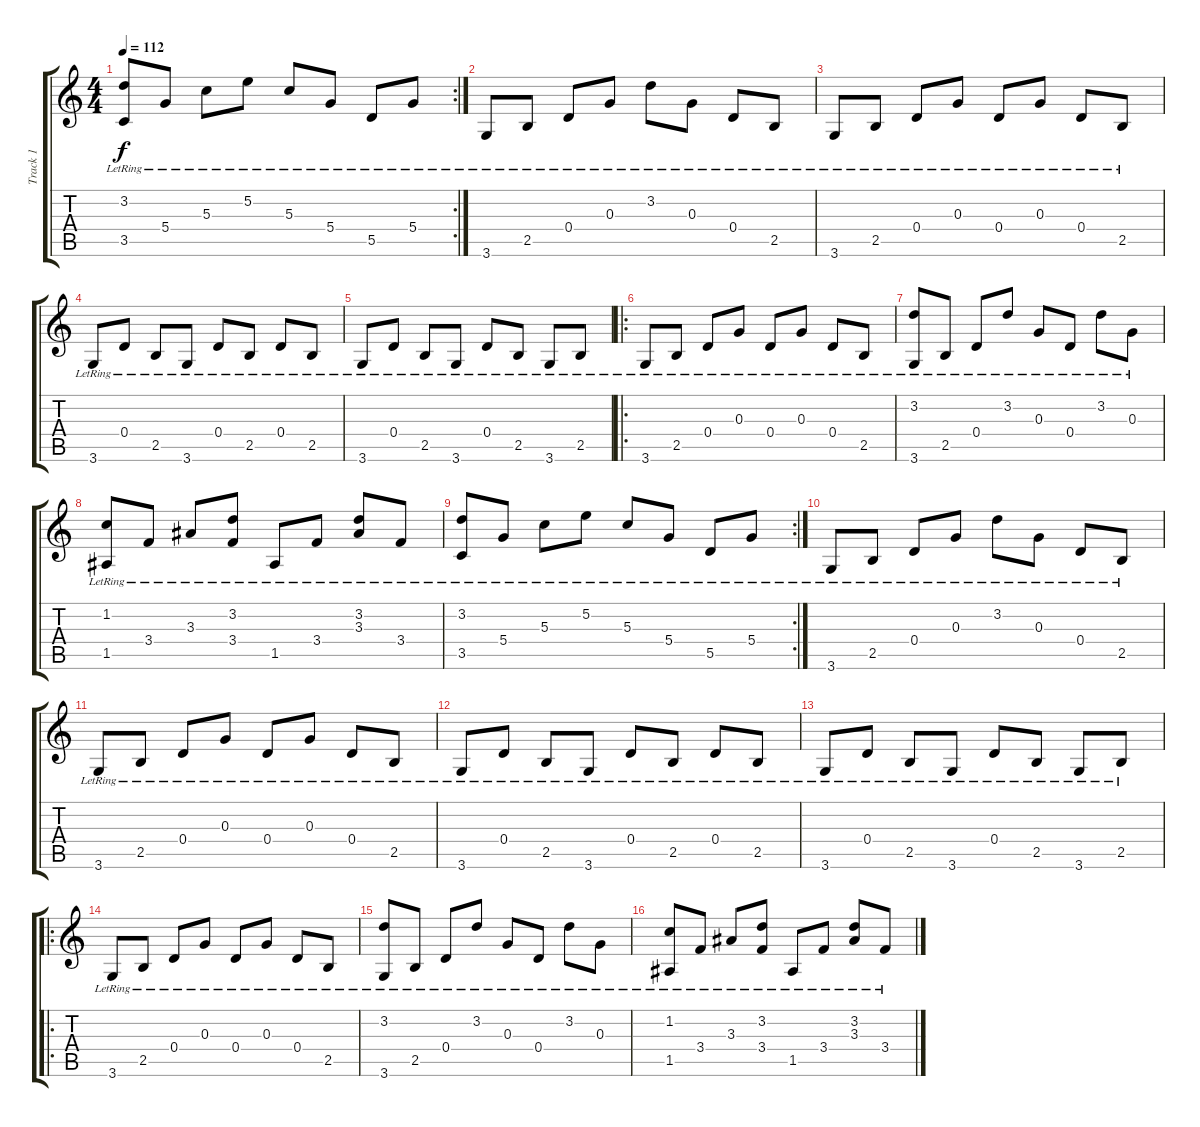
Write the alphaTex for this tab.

\track ("Track 1" "Track 1") {instrument acousticguitarsteel}
\staff {score tabs}
\tuning (E4 B3 G3 D3 A2 E2) {hide}
\rc 2
\ts (4 4)
\tempo 112
\clef g2
\ks c
(3.2{lr} 3.5{lr}).8{dy f} 5.4{lr}.8 5.3{lr}.8 5.2{lr}.8 5.3{lr}.8 5.4{lr}.8 5.5{lr}.8 5.4{lr}.8 |
3.6{lr}.8 2.5{lr}.8 0.4{lr}.8 0.3{lr}.8 3.2{lr}.8 0.3{lr}.8 0.4{lr}.8 2.5{lr}.8 |
3.6{lr}.8 2.5{lr}.8 0.4{lr}.8 0.3{lr}.8 0.4{lr}.8 0.3{lr}.8 0.4{lr}.8 2.5{lr}.8 |
3.6{lr}.8 0.4{lr}.8 2.5{lr}.8 3.6{lr}.8 0.4{lr}.8 2.5{lr}.8 0.4{lr}.8 2.5{lr}.8 |
3.6{lr}.8 0.4{lr}.8 2.5{lr}.8 3.6{lr}.8 0.4{lr}.8 2.5{lr}.8 3.6{lr}.8 2.5{lr}.8 |
\ro
3.6{lr}.8 2.5{lr}.8 0.4{lr}.8 0.3{lr}.8 0.4{lr}.8 0.3{lr}.8 0.4{lr}.8 2.5{lr}.8 |
(3.2{lr} 3.6{lr}).8 2.5{lr}.8 0.4{lr}.8 3.2{lr}.8 0.3{lr}.8 0.4{lr}.8 3.2{lr}.8 0.3{lr}.8 |
(1.2{lr} 1.5{lr}).8 3.4{lr}.8 3.3{lr}.8 (3.2{lr} 3.4{lr}).8 1.5{lr}.8 3.4{lr}.8 (3.2{lr} 3.3{lr}).8 3.4{lr}.8 |
\rc 2
(3.2{lr} 3.5{lr}).8 5.4{lr}.8 5.3{lr}.8 5.2{lr}.8 5.3{lr}.8 5.4{lr}.8 5.5{lr}.8 5.4{lr}.8 |
3.6{lr}.8 2.5{lr}.8 0.4{lr}.8 0.3{lr}.8 3.2{lr}.8 0.3{lr}.8 0.4{lr}.8 2.5{lr}.8 |
3.6{lr}.8 2.5{lr}.8 0.4{lr}.8 0.3{lr}.8 0.4{lr}.8 0.3{lr}.8 0.4{lr}.8 2.5{lr}.8 |
3.6{lr}.8 0.4{lr}.8 2.5{lr}.8 3.6{lr}.8 0.4{lr}.8 2.5{lr}.8 0.4{lr}.8 2.5{lr}.8 |
3.6{lr}.8 0.4{lr}.8 2.5{lr}.8 3.6{lr}.8 0.4{lr}.8 2.5{lr}.8 3.6{lr}.8 2.5{lr}.8 |
\ro
3.6{lr}.8 2.5{lr}.8 0.4{lr}.8 0.3{lr}.8 0.4{lr}.8 0.3{lr}.8 0.4{lr}.8 2.5{lr}.8 |
(3.2{lr} 3.6{lr}).8 2.5{lr}.8 0.4{lr}.8 3.2{lr}.8 0.3{lr}.8 0.4{lr}.8 3.2{lr}.8 0.3{lr}.8 |
(1.2{lr} 1.5{lr}).8 3.4{lr}.8 3.3{lr}.8 (3.2{lr} 3.4{lr}).8 1.5{lr}.8 3.4{lr}.8 (3.2{lr} 3.3{lr}).8 3.4{lr}.8
